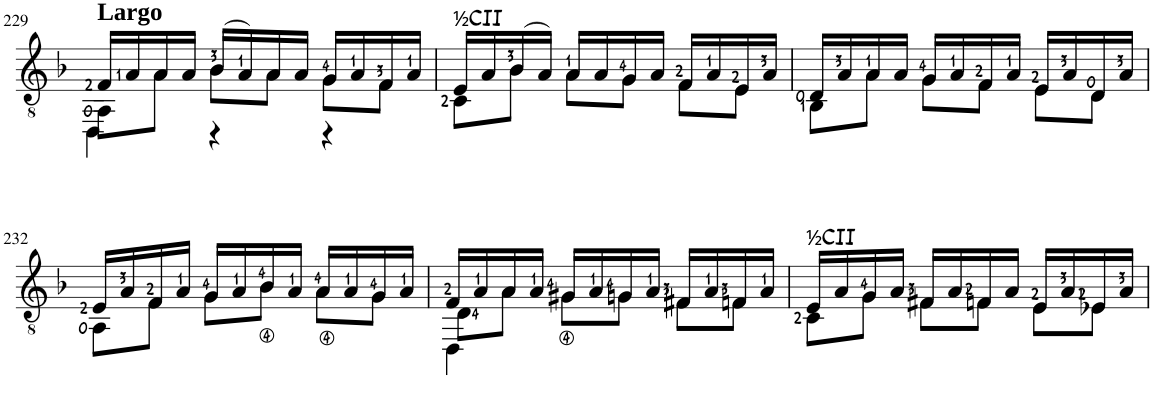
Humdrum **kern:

**kern
*part1
*staff1
*I"6ta en Re
!!LO:PB:g=z
*clefGv2
*k[b-]
*M3/4
=229
*^
*	*^
!LO:TX:a:B:t=Largo	!	!
16F/LL	8AA\L	4DD\
16A/	.	.
16A/	8A\J	.
16A/JJ	.	.
(16B-/LL	8B-\L	4r
16A/)	.	.
16A/	8A\J	.
16A/JJ	.	.
16G/LL	8G\L	4r
16A/	.	.
16F/	8F\J	.
16A/JJ	.	.
*	*v	*v
=230	=230
!LO:TX:a:t=½CII	!
16E/LL	8C\L
16A/	.
(16B-/	8B-\J
16A/JJ)	.
16A/LL	8A\L
16A/	.
16G/	8G\J
16A/JJ	.
16F/LL	8F\L
16A/	.
16E/	8E\J
16A/JJ	.
=231	=231
16D/LL	8BB-\L
16A/	.
16A/	8A\J
16A/JJ	.
16G/LL	8G\L
16A/	.
16F/	8F\J
16A/JJ	.
16E/LL	8E\L
16A/	.
16D/	8D\J
16A/JJ	.
!!LO:LB:g=z	!!
=232	=232
16E/LL	8AA\L
16A/	.
16F/	8F\J
16A/JJ	.
16G/LL	8G\L
16A/	.
16B-/	8B-<\J
16A/JJ	.
16A/LL	8A<\L
16A/	.
16G/	8G\J
16A/JJ	.
=233	=233
*	*^
16F/LL	8D\L	4DD\
16A/	.	.
16A/	8A\J	.
16A/JJ	.	.
16G#X/LL	8G#\L	2ryy
16A/	.	.
16Gn/	8G\J	.
16A/JJ	.	.
16F#X/LL	8F#\L	.
16A/	.	.
16Fn/	8F\J	.
16A/JJ	.	.
*	*v	*v
=234	=234
!LO:TX:a:t=½CII	!
16E/LL	8C\L
16A/	.
16G/	8G\J
16A/JJ	.
16F#X/LL	8F#\L
16A/	.
16Fn/	8F\J
16A/JJ	.
16E/LL	8E\L
16A/	.
16E-X/	8E-\J
16A/JJ	.
*v	*v
=
*-
